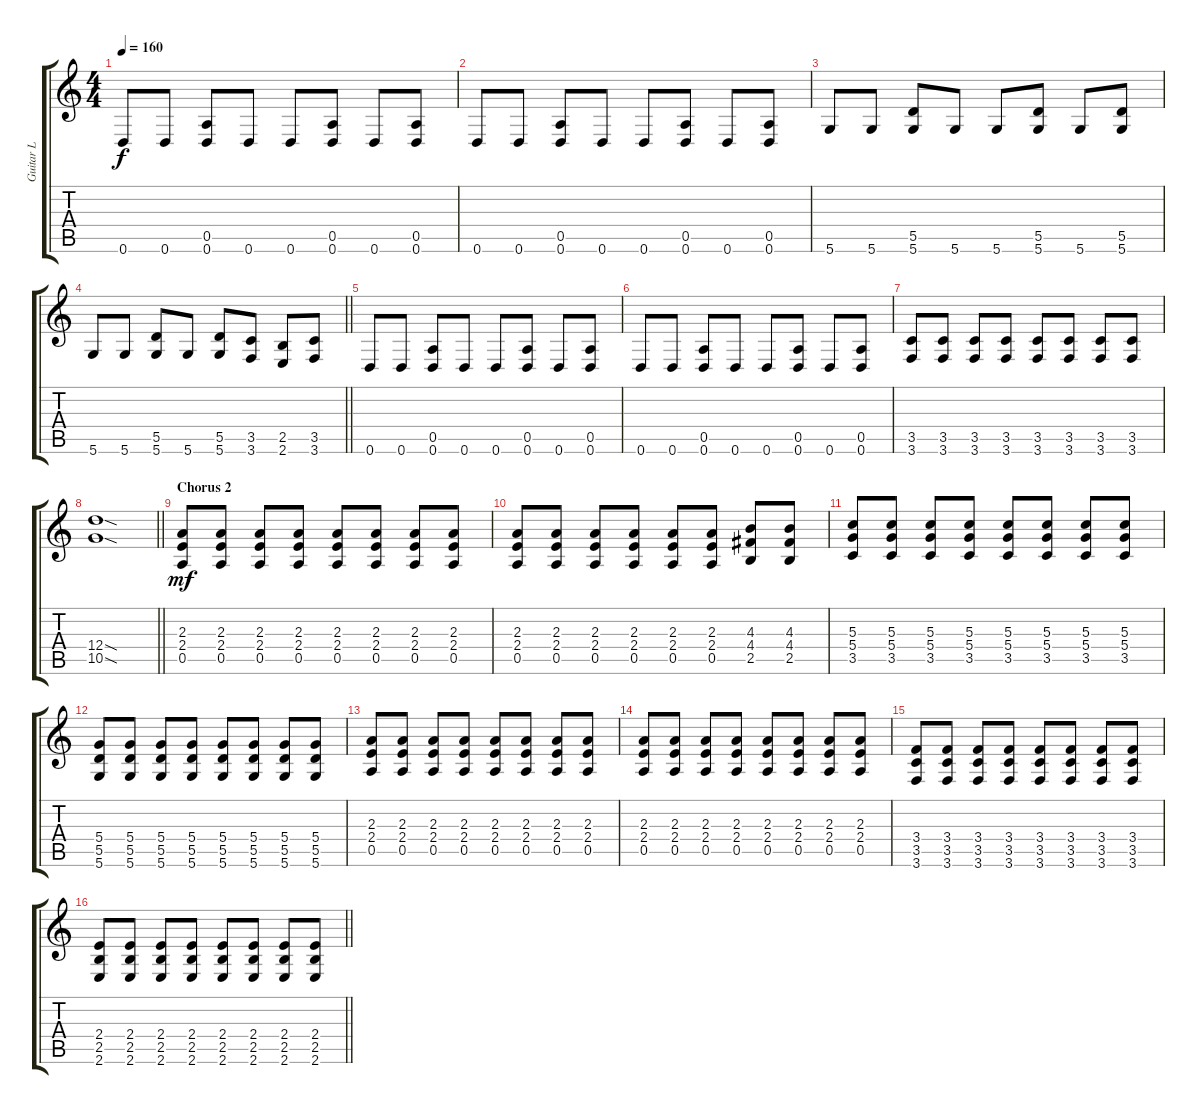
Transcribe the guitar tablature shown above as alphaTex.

\track ("Guitar L" "Guitar L") {instrument distortionguitar}
\staff {score tabs}
\tuning (E4 B3 G3 D3 A2 D2) {hide}
\ts (4 4)
\tempo 160
\clef g2
\ks c
0.6.8{dy f} 0.6.8 (0.5 0.6).8 0.6.8 0.6.8 (0.5 0.6).8 0.6.8 (0.5 0.6).8 |
0.6.8 0.6.8 (0.5 0.6).8 0.6.8 0.6.8 (0.5 0.6).8 0.6.8 (0.5 0.6).8 |
5.6.8 5.6.8 (5.5 5.6).8 5.6.8 5.6.8 (5.5 5.6).8 5.6.8 (5.5 5.6).8 |
\barLineRight lightlight
5.6.8 5.6.8 (5.5 5.6).8 5.6.8 (5.5 5.6).8 (3.5 3.6).8 (2.5 2.6).8 (3.5 3.6).8 |
0.6.8 0.6.8 (0.5 0.6).8 0.6.8 0.6.8 (0.5 0.6).8 0.6.8 (0.5 0.6).8 |
0.6.8 0.6.8 (0.5 0.6).8 0.6.8 0.6.8 (0.5 0.6).8 0.6.8 (0.5 0.6).8 |
(3.5 3.6).8 (3.5 3.6).8 (3.5 3.6).8 (3.5 3.6).8 (3.5 3.6).8 (3.5 3.6).8 (3.5 3.6).8 (3.5 3.6).8 |
\barLineRight lightlight
(12.4{sod} 10.5{sod}).1 |
\section ("" "Chorus 2")
(2.3 2.4 0.5).8{dy mf} (2.3 2.4 0.5).8 (2.3 2.4 0.5).8 (2.3 2.4 0.5).8 (2.3 2.4 0.5).8 (2.3 2.4 0.5).8 (2.3 2.4 0.5).8 (2.3 2.4 0.5).8 |
(2.3 2.4 0.5).8 (2.3 2.4 0.5).8 (2.3 2.4 0.5).8 (2.3 2.4 0.5).8 (2.3 2.4 0.5).8 (2.3 2.4 0.5).8 (4.3 4.4 2.5).8 (4.3 4.4 2.5).8 |
(5.3 5.4 3.5).8 (5.3 5.4 3.5).8 (5.3 5.4 3.5).8 (5.3 5.4 3.5).8 (5.3 5.4 3.5).8 (5.3 5.4 3.5).8 (5.3 5.4 3.5).8 (5.3 5.4 3.5).8 |
(5.4 5.5 5.6).8 (5.4 5.5 5.6).8 (5.4 5.5 5.6).8 (5.4 5.5 5.6).8 (5.4 5.5 5.6).8 (5.4 5.5 5.6).8 (5.4 5.5 5.6).8 (5.4 5.5 5.6).8 |
(2.3 2.4 0.5).8 (2.3 2.4 0.5).8 (2.3 2.4 0.5).8 (2.3 2.4 0.5).8 (2.3 2.4 0.5).8 (2.3 2.4 0.5).8 (2.3 2.4 0.5).8 (2.3 2.4 0.5).8 |
(2.3 2.4 0.5).8 (2.3 2.4 0.5).8 (2.3 2.4 0.5).8 (2.3 2.4 0.5).8 (2.3 2.4 0.5).8 (2.3 2.4 0.5).8 (2.3 2.4 0.5).8 (2.3 2.4 0.5).8 |
(3.4 3.5 3.6).8 (3.4 3.5 3.6).8 (3.4 3.5 3.6).8 (3.4 3.5 3.6).8 (3.4 3.5 3.6).8 (3.4 3.5 3.6).8 (3.4 3.5 3.6).8 (3.4 3.5 3.6).8 |
\barLineRight lightlight
(2.4 2.5 2.6).8 (2.4 2.5 2.6).8 (2.4 2.5 2.6).8 (2.4 2.5 2.6).8 (2.4 2.5 2.6).8 (2.4 2.5 2.6).8 (2.4 2.5 2.6).8 (2.4 2.5 2.6).8
